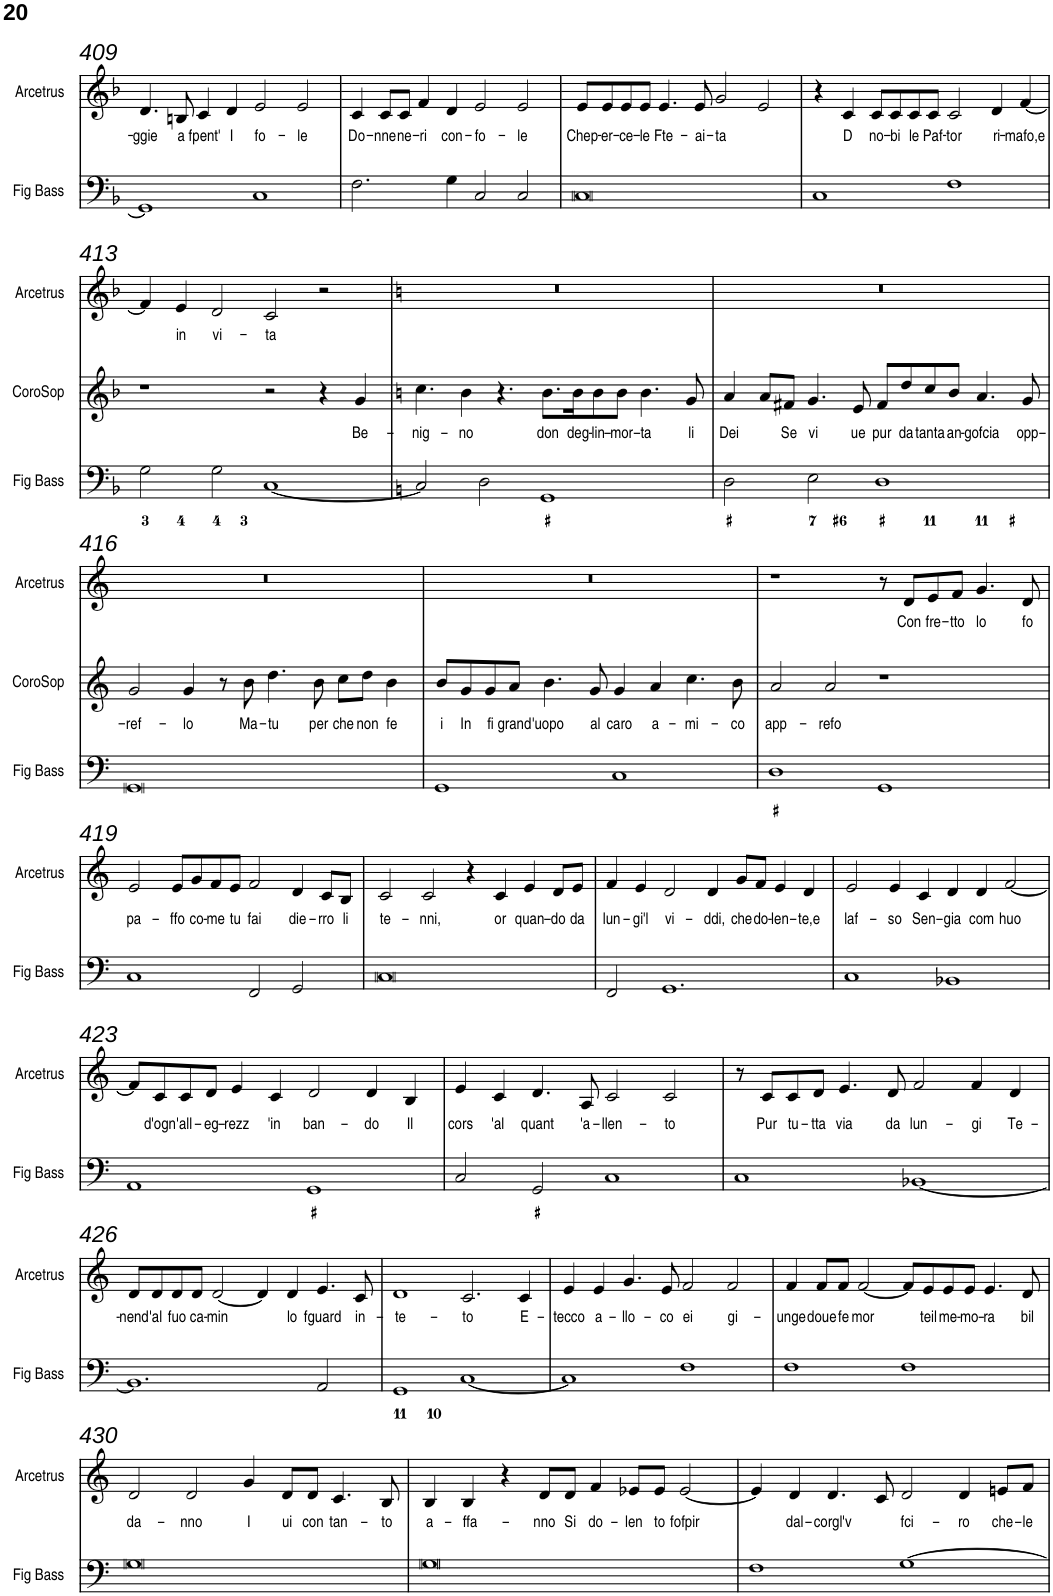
**kern	**kern	**text	**kern	**text
*part3	*part2	*part2	*part1	*part1
*staff3	*staff2	*staff2	*staff1	*staff1
*I"Fig Bass	*I"CoroSop	*	*I"Arcetrus	*
*I'Fig Bass	*I'CoroSop	*	*I'Arcetrus	*
!!LO:PB:g=z
*clefF4	*clefG2	*	*clefG2	*
*k[b-]	*k[b-]	*	*k[b-]	*
*M4/2	*M4/2	*	*M4/2	*
=409	=409	=409	=409	=409
!	!	!	!	!LO:LY:b
1GG]	0r	.	4.d/	-ggie
!	!	!	!	!LO:LY:b
.	.	.	8Bn/	a
!	!	!	!	!LO:LY:b
.	.	.	4c/	fpent'
!	!	!	!	!LO:LY:b
.	.	.	4d/	I
!	!	!	!	!LO:LY:b
1C	.	.	2e/	fo-
!	!	!	!	!LO:LY:b
.	.	.	2e/	-le
=410	=410	=410	=410	=410
!	!	!	!	!LO:LY:b
2.F\	0r	.	4c/	Do-
!	!	!	!	!LO:LY:b
.	.	.	8c/L	-nne
!	!	!	!	!LO:LY:b
.	.	.	8c/J	ne-
!	!	!	!	!LO:LY:b
.	.	.	4f/	-ri
!	!	!	!	!LO:LY:b
4G\	.	.	4d/	con-
!	!	!	!	!LO:LY:b
2C/	.	.	2e/	-fo-
!	!	!	!	!LO:LY:b
2C/	.	.	2e/	-le
=411	=411	=411	=411	=411
!	!	!	!	!LO:LY:b
0C	0r	.	8e/L	Chep-
!	!	!	!	!LO:LY:b
.	.	.	8e/	-er-
!	!	!	!	!LO:LY:b
.	.	.	8e/	-ce-
!	!	!	!	!LO:LY:b
.	.	.	8e/J	-le
!	!	!	!	!LO:LY:b
.	.	.	4.e/	Fte-
!	!	!	!	!LO:LY:b
.	.	.	8e/	-ai-
!	!	!	!	!LO:LY:b
.	.	.	2g/	-ta
.	.	.	2e/	.
=412	=412	=412	=412	=412
1C	0r	.	4r	.
!	!	!	!	!LO:LY:b
.	.	.	4c/	D
!	!	!	!	!LO:LY:b
.	.	.	8c/L	no-
!	!	!	!	!LO:LY:b
.	.	.	8c/	-bi
!	!	!	!	!LO:LY:b
.	.	.	8c/	le
!	!	!	!	!LO:LY:b
.	.	.	8c/J	Paf-
!	!	!	!	!LO:LY:b
1F	.	.	2c/	-tor
!	!	!	!	!LO:LY:b
.	.	.	4d/	ri-
!	!	!	!	!LO:LY:b
.	.	.	[4f/	-mafo,e
!!LO:LB:g=z
=413	=413	=413	=413	=413
2G\	1r	.	4f/]	.
!	!	!	!	!LO:LY:b
.	.	.	4e/	in
!	!	!	!	!LO:LY:b
2G\	.	.	2d/	vi-
!	!	!	!	!LO:LY:b
[1C	2r	.	2c/	-ta
.	4r	.	2r	.
!	!	!LO:LY:b	!	!
.	4g/	Be-	.	.
=414	=414	=414	=414	=414
*k[]	*k[]	*	*k[]	*
!	!	!LO:LY:b	!	!
2C/]	4.cc\	-nig-	0r	.
!	!	!LO:LY:b	!	!
.	4b\	-no	.	.
2D\	.	.	.	.
.	4.r	.	.	.
!	!	!LO:LY:b	!	!
1GG	8.b\L	don	.	.
!	!	!LO:LY:b	!	!
.	16b\K	deg-	.	.
!	!	!LO:LY:b	!	!
.	8b\	-lin-	.	.
!	!	!LO:LY:b	!	!
.	8b\J	-mor-	.	.
!	!	!LO:LY:b	!	!
.	4.b\	-ta	.	.
!	!	!LO:LY:b	!	!
.	8g/	li	.	.
=415	=415	=415	=415	=415
!	!	!LO:LY:b	!	!
2D\	4a/	Dei	0r	.
.	8a/L	.	.	.
!	!	!LO:LY:b	!	!
.	8f#X/J	Se	.	.
!	!	!LO:LY:b	!	!
2E\	4.g/	vi	.	.
!	!	!LO:LY:b	!	!
.	8e/	ue	.	.
!	!	!LO:LY:b	!	!
1D	8f#/L	pur	.	.
!	!	!LO:LY:b	!	!
.	8dd/	da	.	.
!	!	!LO:LY:b	!	!
.	8cc/	tanta	.	.
!	!	!LO:LY:b	!	!
.	8b/J	an-	.	.
!	!	!LO:LY:b	!	!
.	4.a/	-gofcia	.	.
!	!	!LO:LY:b	!	!
.	8g/	opp-	.	.
!!LO:LB:g=z
=416	=416	=416	=416	=416
!	!	!LO:LY:b	!	!
0GG	2g/	-ref-	0r	.
!	!	!LO:LY:b	!	!
.	4g/	-lo	.	.
.	8r	.	.	.
!	!	!LO:LY:b	!	!
.	8b\	Ma-	.	.
!	!	!LO:LY:b	!	!
.	4.dd\	-tu	.	.
!	!	!LO:LY:b	!	!
.	8b\	per	.	.
!	!	!LO:LY:b	!	!
.	8cc\L	che	.	.
!	!	!LO:LY:b	!	!
.	8dd\J	non	.	.
!	!	!LO:LY:b	!	!
.	4b\	fe	.	.
=417	=417	=417	=417	=417
!	!	!LO:LY:b	!	!
1GG	8b/L	i	0r	.
!	!	!LO:LY:b	!	!
.	8g/	In	.	.
!	!	!LO:LY:b	!	!
.	8g/	fi	.	.
!	!	!LO:LY:b	!	!
.	8a/J	grand	.	.
!	!	!LO:LY:b	!	!
.	4.b\	'uopo	.	.
!	!	!LO:LY:b	!	!
.	8g/	al	.	.
!	!	!LO:LY:b	!	!
1C	4g/	caro	.	.
!	!	!LO:LY:b	!	!
.	4a/	a-	.	.
!	!	!LO:LY:b	!	!
.	4.cc\	-mi-	.	.
!	!	!LO:LY:b	!	!
.	8b\	-co	.	.
=418	=418	=418	=418	=418
!	!	!LO:LY:b	!	!
1D	2a/	app-	1r	.
!	!	!LO:LY:b	!	!
.	2a/	-refo	.	.
1GG	1r	.	8r	.
!	!	!	!	!LO:LY:b
.	.	.	8d/L	Con
!	!	!	!	!LO:LY:b
.	.	.	8e/	fre-
!	!	!	!	!LO:LY:b
.	.	.	8f/J	-tto
!	!	!	!	!LO:LY:b
.	.	.	4.g/	lo
!	!	!	!	!LO:LY:b
.	.	.	8d/	fo
!!LO:LB:g=z
=419	=419	=419	=419	=419
!	!	!	!	!LO:LY:b
1C	0r	.	2e/	pa-
!	!	!	!	!LO:LY:b
.	.	.	8e/L	-ffo
!	!	!	!	!LO:LY:b
.	.	.	8g/	co-
!	!	!	!	!LO:LY:b
.	.	.	8f/	-me
!	!	!	!	!LO:LY:b
.	.	.	8e/J	tu
!	!	!	!	!LO:LY:b
2FF/	.	.	2f/	fai
!	!	!	!	!LO:LY:b
2GG/	.	.	4d/	die-
!	!	!	!	!LO:LY:b
.	.	.	8c/L	-rro
!	!	!	!	!LO:LY:b
.	.	.	8B/J	li
=420	=420	=420	=420	=420
!	!	!	!	!LO:LY:b
0C	0r	.	2c/	te-
!	!	!	!	!LO:LY:b
.	.	.	2c/	-nni,
.	.	.	4r	.
!	!	!	!	!LO:LY:b
.	.	.	4c/	or
!	!	!	!	!LO:LY:b
.	.	.	4e/	quan-
!	!	!	!	!LO:LY:b
.	.	.	8d/L	-do
!	!	!	!	!LO:LY:b
.	.	.	8e/J	da
=421	=421	=421	=421	=421
!	!	!	!	!LO:LY:b
2FF/	0r	.	4f/	lun-
!	!	!	!	!LO:LY:b
.	.	.	4e/	-gi'l
!	!	!	!	!LO:LY:b
1.GG	.	.	2d/	vi-
!	!	!	!	!LO:LY:b
.	.	.	4d/	-ddi,
!	!	!	!	!LO:LY:b
.	.	.	8g/L	che
!	!	!	!	!LO:LY:b
.	.	.	8f/J	do-
!	!	!	!	!LO:LY:b
.	.	.	4e/	-len-
!	!	!	!	!LO:LY:b
.	.	.	4d/	-te,e
=422	=422	=422	=422	=422
!	!	!	!	!LO:LY:b
1C	0r	.	2e/	laf-
!	!	!	!	!LO:LY:b
.	.	.	4e/	-so
!	!	!	!	!LO:LY:b
.	.	.	4c/	Sen-
!	!	!	!	!LO:LY:b
1BB-X	.	.	4d/	-gia
!	!	!	!	!LO:LY:b
.	.	.	4d/	com
!	!	!	!	!LO:LY:b
.	.	.	[2f/	huo
!!LO:LB:g=z
=423	=423	=423	=423	=423
1AA	0r	.	8f/L]	.
!	!	!	!	!LO:LY:b
.	.	.	8c/	d'ogn
!	!	!	!	!LO:LY:b
.	.	.	8c/	'all-
!	!	!	!	!LO:LY:b
.	.	.	8d/J	-eg-
!	!	!	!	!LO:LY:b
.	.	.	4e/	-rezz
!	!	!	!	!LO:LY:b
.	.	.	4c/	'in
!	!	!	!	!LO:LY:b
1GG	.	.	2d/	ban-
!	!	!	!	!LO:LY:b
.	.	.	4d/	-do
!	!	!	!	!LO:LY:b
.	.	.	4B/	Il
=424	=424	=424	=424	=424
!	!	!	!	!LO:LY:b
2C/	0r	.	4e/	cors
!	!	!	!	!LO:LY:b
.	.	.	4c/	'al
!	!	!	!	!LO:LY:b
2GG/	.	.	4.d/	quant
!	!	!	!	!LO:LY:b
.	.	.	8A/	'a-
!	!	!	!	!LO:LY:b
1C	.	.	2c/	-llen-
!	!	!	!	!LO:LY:b
.	.	.	2c/	-to
=425	=425	=425	=425	=425
1C	0r	.	8r	.
!	!	!	!	!LO:LY:b
.	.	.	8c/L	Pur
!	!	!	!	!LO:LY:b
.	.	.	8c/	tu-
!	!	!	!	!LO:LY:b
.	.	.	8d/J	-tta
!	!	!	!	!LO:LY:b
.	.	.	4.e/	via
!	!	!	!	!LO:LY:b
.	.	.	8d/	da
!	!	!	!	!LO:LY:b
[1BB-X	.	.	2f/	lun-
!	!	!	!	!LO:LY:b
.	.	.	4f/	-gi
!	!	!	!	!LO:LY:b
.	.	.	4d/	Te-
!!LO:LB:g=z
=426	=426	=426	=426	=426
!	!	!	!	!LO:LY:b
1.BB-]	0r	.	8d/L	-nend
!	!	!	!	!LO:LY:b
.	.	.	8d/	'al
!	!	!	!	!LO:LY:b
.	.	.	8d/	fuo
!	!	!	!	!LO:LY:b
.	.	.	8d/J	ca-
!	!	!	!	!LO:LY:b
.	.	.	[2d/	-min
.	.	.	4d/]	.
!	!	!	!	!LO:LY:b
.	.	.	4d/	lo
!	!	!	!	!LO:LY:b
2AA/	.	.	4.e/	fguard
!	!	!	!	!LO:LY:b
.	.	.	8c/	in-
=427	=427	=427	=427	=427
!	!	!	!	!LO:LY:b
1GG	0r	.	1d	-te-
!	!	!	!	!LO:LY:b
[1C	.	.	2.c/	-to
!	!	!	!	!LO:LY:b
.	.	.	4c/	E-
=428	=428	=428	=428	=428
!	!	!	!	!LO:LY:b
1C]	0r	.	4e/	-tecco
!	!	!	!	!LO:LY:b
.	.	.	4e/	a-
!	!	!	!	!LO:LY:b
.	.	.	4.g/	-llo-
!	!	!	!	!LO:LY:b
.	.	.	8e/	-co
!	!	!	!	!LO:LY:b
1F	.	.	2f/	ei
!	!	!	!	!LO:LY:b
.	.	.	2f/	gi-
=429	=429	=429	=429	=429
!	!	!	!	!LO:LY:b
1F	0r	.	4f/	-unge
!	!	!	!	!LO:LY:b
.	.	.	8f/L	doue
!	!	!	!	!LO:LY:b
.	.	.	8f/J	fe
!	!	!	!	!LO:LY:b
.	.	.	[2f/	mor
1F	.	.	8f/L]	.
!	!	!	!	!LO:LY:b
.	.	.	8e/	teil
!	!	!	!	!LO:LY:b
.	.	.	8e/	me-
!	!	!	!	!LO:LY:b
.	.	.	8e/J	-mo-
!	!	!	!	!LO:LY:b
.	.	.	4.e/	-ra
!	!	!	!	!LO:LY:b
.	.	.	8d/	bil
!!LO:LB:g=z
=430	=430	=430	=430	=430
!	!	!	!	!LO:LY:b
0G	0r	.	2d/	da-
!	!	!	!	!LO:LY:b
.	.	.	2d/	-nno
!	!	!	!	!LO:LY:b
.	.	.	4g/	I
!	!	!	!	!LO:LY:b
.	.	.	8d/L	ui
!	!	!	!	!LO:LY:b
.	.	.	8d/J	con
!	!	!	!	!LO:LY:b
.	.	.	4.c/	tan-
!	!	!	!	!LO:LY:b
.	.	.	8B/	-to
=431	=431	=431	=431	=431
!	!	!	!	!LO:LY:b
0G	0r	.	4B/	a-
!	!	!	!	!LO:LY:b
.	.	.	4B/	-ffa-
.	.	.	4r	.
!	!	!	!	!LO:LY:b
.	.	.	8d/L	-nno
!	!	!	!	!LO:LY:b
.	.	.	8d/J	Si
!	!	!	!	!LO:LY:b
.	.	.	4f/	do-
!	!	!	!	!LO:LY:b
.	.	.	8e-X/L	-len
!	!	!	!	!LO:LY:b
.	.	.	8e-/J	to
!	!	!	!	!LO:LY:b
.	.	.	[2e-/	fofpir
=432	=432	=432	=432	=432
1F	0r	.	4e-/]	.
!	!	!	!	!LO:LY:b
.	.	.	4d/	dal-
!	!	!	!	!LO:LY:b
.	.	.	4.d/	-corgl'v
.	.	.	8c/	.
!	!	!	!	!LO:LY:b
[1G	.	.	2d/	fci-
!	!	!	!	!LO:LY:b
.	.	.	4d/	-ro
!	!	!	!	!LO:LY:b
.	.	.	8en/L	che-
!	!	!	!	!LO:LY:b
.	.	.	8f/J	-le
=	=	=	=	=
*-	*-	*-	*-	*-
